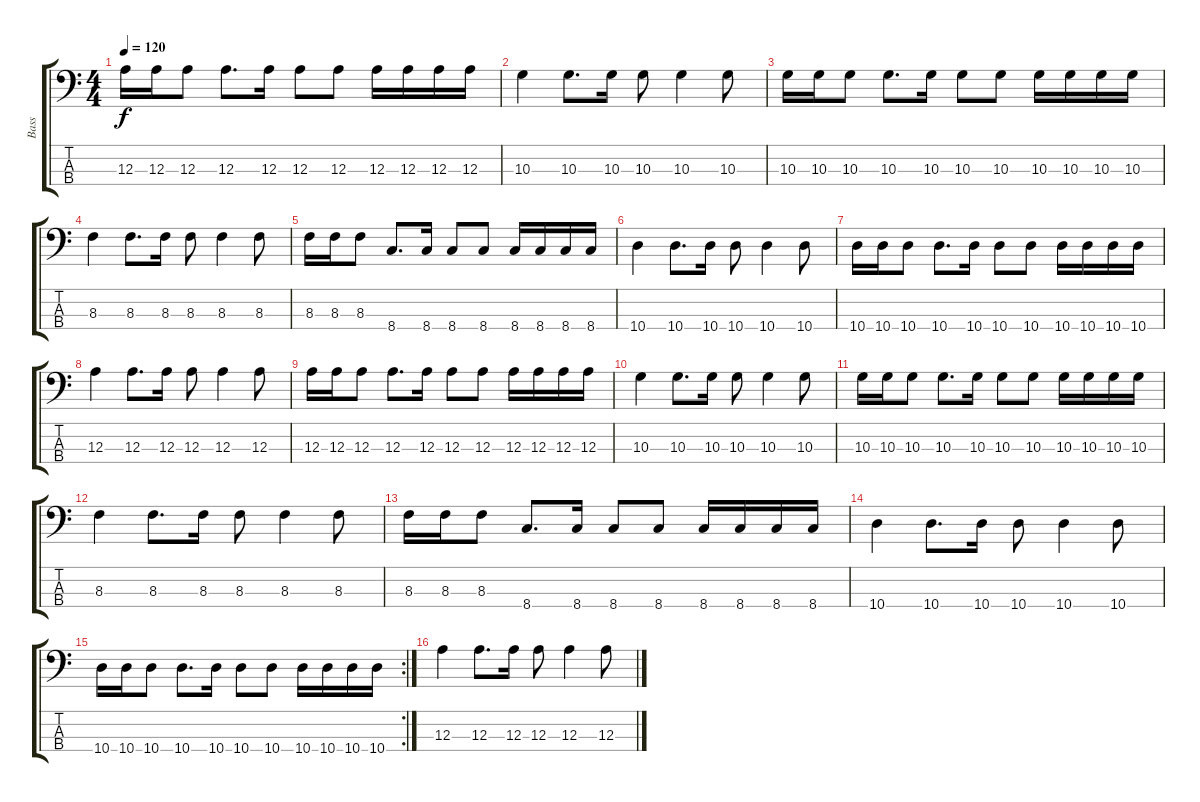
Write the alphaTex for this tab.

\track ("Bass" "Bass") {instrument electricbassfinger}
\staff {score tabs}
\tuning (G2 D2 A1 E1) {hide}
\ts (4 4)
\tempo 120
\clef f4
\ks c
12.3.16{dy f} 12.3.16 12.3.8 12.3.8{d} 12.3.16 12.3.8 12.3.8 12.3.16 12.3.16 12.3.16 12.3.16 |
10.3.4 10.3.8{d} 10.3.16 10.3.8 10.3.4 10.3.8 |
10.3.16 10.3.16 10.3.8 10.3.8{d} 10.3.16 10.3.8 10.3.8 10.3.16 10.3.16 10.3.16 10.3.16 |
8.3.4 8.3.8{d} 8.3.16 8.3.8 8.3.4 8.3.8 |
8.3.16 8.3.16 8.3.8 8.4.8{d} 8.4.16 8.4.8 8.4.8 8.4.16 8.4.16 8.4.16 8.4.16 |
10.4.4 10.4.8{d} 10.4.16 10.4.8 10.4.4 10.4.8 |
10.4.16 10.4.16 10.4.8 10.4.8{d} 10.4.16 10.4.8 10.4.8 10.4.16 10.4.16 10.4.16 10.4.16 |
12.3.4 12.3.8{d} 12.3.16 12.3.8 12.3.4 12.3.8 |
12.3.16 12.3.16 12.3.8 12.3.8{d} 12.3.16 12.3.8 12.3.8 12.3.16 12.3.16 12.3.16 12.3.16 |
10.3.4 10.3.8{d} 10.3.16 10.3.8 10.3.4 10.3.8 |
10.3.16 10.3.16 10.3.8 10.3.8{d} 10.3.16 10.3.8 10.3.8 10.3.16 10.3.16 10.3.16 10.3.16 |
8.3.4 8.3.8{d} 8.3.16 8.3.8 8.3.4 8.3.8 |
8.3.16 8.3.16 8.3.8 8.4.8{d} 8.4.16 8.4.8 8.4.8 8.4.16 8.4.16 8.4.16 8.4.16 |
10.4.4 10.4.8{d} 10.4.16 10.4.8 10.4.4 10.4.8 |
\rc 2
10.4.16 10.4.16 10.4.8 10.4.8{d} 10.4.16 10.4.8 10.4.8 10.4.16 10.4.16 10.4.16 10.4.16 |
12.3.4{volume 14} 12.3.8{d} 12.3.16 12.3.8 12.3.4 12.3.8
